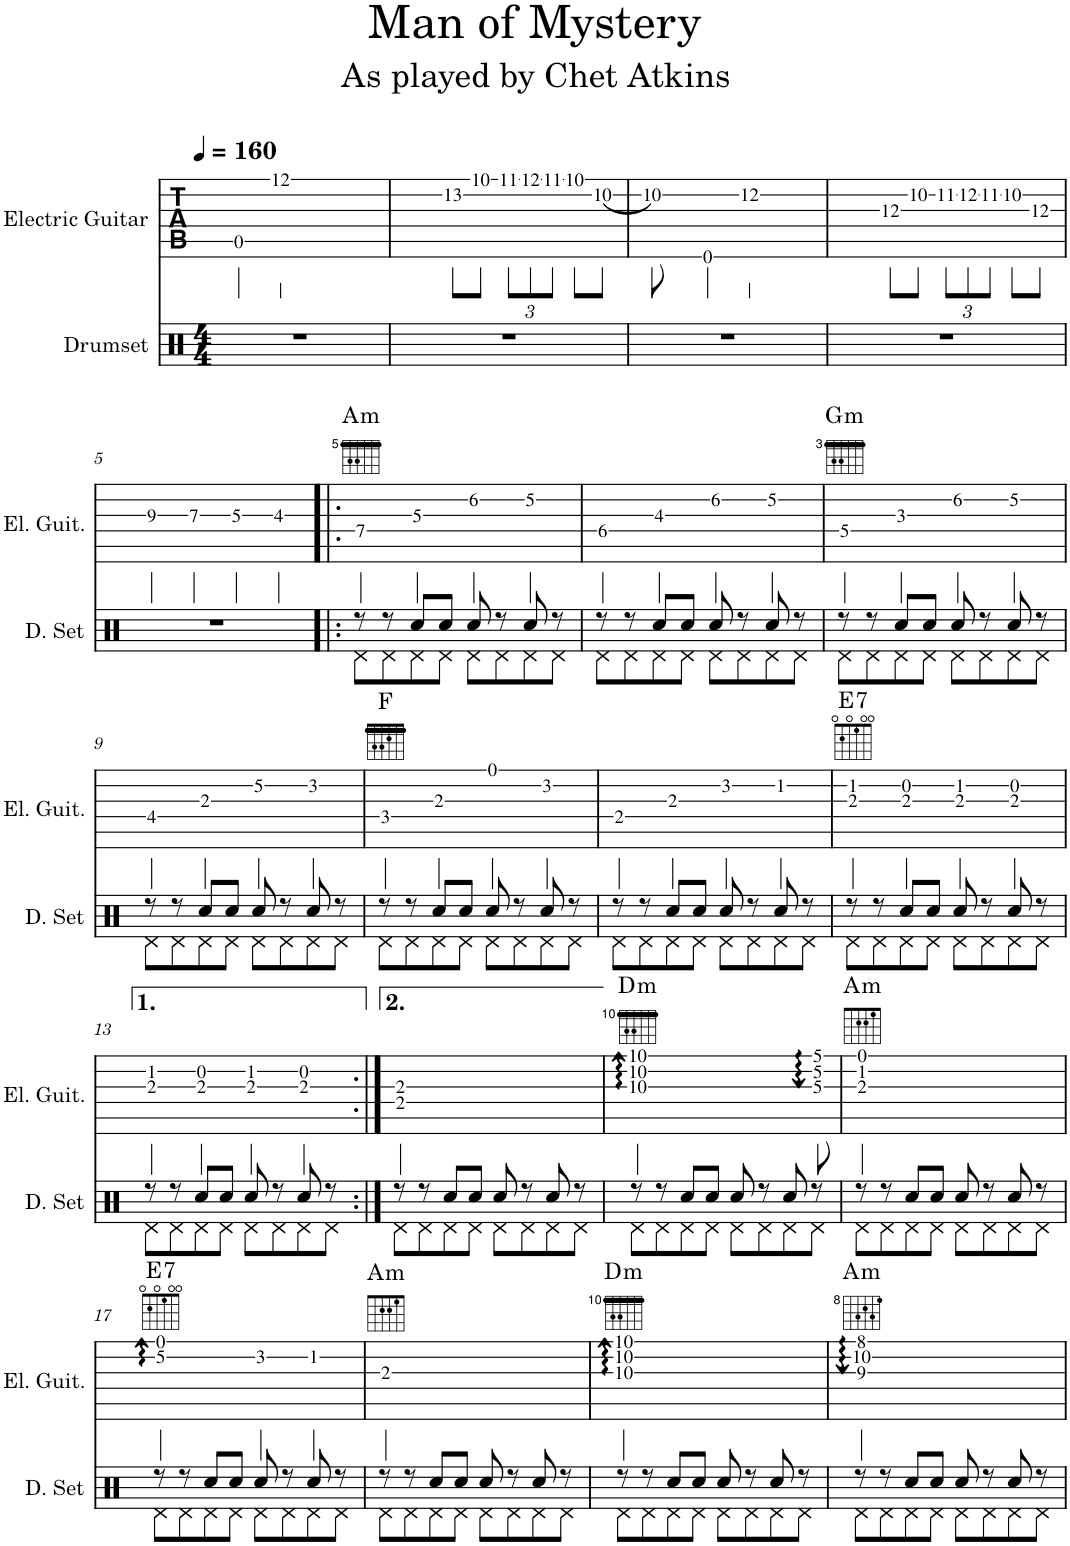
**kern	**kern	**harte
*part2	*part1	*part1
*staff2	*staff1	*
*I"Drumset	*I"Electric Guitar	*
*I'D. Set	*I'El. Guit.	*
*	*stria6	*
*clefX	*	*
*k[]	*k[]	*
*M4/4	*M4/4	*
*MM160	*MM160	*
=1	=1	=1
*	*^	*
1r	4r	4AA\	.
.	4r	2ee\	.
.	2r	.	.
.	.	4r	.
=2	=2	=2	=2
1r	4r	4ryy	.
.	4r	8cc\L	.
.	.	8dd\J	.
*	*	*Xbrackettup	*
.	4r	12ee-\L	.
.	.	12ee\	.
.	.	12ee-\J	.
.	4r	8dd\L	.
.	.	[8a\J	.
=3	=3	=3	=3
1r	4r	8a\]	.
.	.	8r	.
.	4r	4EE\	.
.	4r	2b\	.
.	4r	.	.
=4	=4	=4	=4
1r	4r	4r	.
.	4r	8g\L	.
.	.	8a\J	.
.	4r	12b-\L	.
.	.	12b\	.
.	.	12b-\J	.
.	4r	8a\L	.
.	.	8g\J	.
!!LO:LB:g=z	!!
=5	=5	=5	=5
1r	4r	4e\	.
.	4r	4d\	.
.	2r	4c\	.
.	.	4B\	.
=6!|:	=6!|:	=6!|:	=6!|:
*^	*	*	*
!	!	!	!	!LO:H:kt=m
8r	8Rd\L	1r	4A\	A:min
8r	8Rd\	.	.	.
8Rcc/L	8Rd\	.	4c\	.
8Rcc/J	8Rd\J	.	.	.
8Rcc/	8Rd\L	.	4f\	.
8r	8Rd\	.	.	.
8Rcc/	8Rd\	.	4e\	.
8r	8Rd\J	.	.	.
=7	=7	=7	=7	=7
8r	8Rd\L	1r	4G#\	.
8r	8Rd\	.	.	.
8Rcc/L	8Rd\	.	4B\	.
8Rcc/J	8Rd\J	.	.	.
8Rcc/	8Rd\L	.	4f\	.
8r	8Rd\	.	.	.
8Rcc/	8Rd\	.	4e\	.
8r	8Rd\J	.	.	.
=8	=8	=8	=8	=8
!	!	!	!	!LO:H:kt=m
8r	8Rd\L	1r	4G\	G:min
8r	8Rd\	.	.	.
8Rcc/L	8Rd\	.	4B-\	.
8Rcc/J	8Rd\J	.	.	.
8Rcc/	8Rd\L	.	4f\	.
8r	8Rd\	.	.	.
8Rcc/	8Rd\	.	4e\	.
8r	8Rd\J	.	.	.
!!LO:LB:g=z	!!
=9	=9	=9	=9	=9
8r	8Rd\L	1r	4F#\	.
8r	8Rd\	.	.	.
8Rcc/L	8Rd\	.	4A\	.
8Rcc/J	8Rd\J	.	.	.
8Rcc/	8Rd\L	.	4e\	.
8r	8Rd\	.	.	.
8Rcc/	8Rd\	.	4d\	.
8r	8Rd\J	.	.	.
=10	=10	=10	=10	=10
8r	8Rd\L	1r	4F\	F:maj
8r	8Rd\	.	.	.
8Rcc/L	8Rd\	.	4A\	.
8Rcc/J	8Rd\J	.	.	.
8Rcc/	8Rd\L	.	4e\	.
8r	8Rd\	.	.	.
8Rcc/	8Rd\	.	4d\	.
8r	8Rd\J	.	.	.
=11	=11	=11	=11	=11
8r	8Rd\L	1r	4E\	.
8r	8Rd\	.	.	.
8Rcc/L	8Rd\	.	4A\	.
8Rcc/J	8Rd\J	.	.	.
8Rcc/	8Rd\L	.	4d\	.
8r	8Rd\	.	.	.
8Rcc/	8Rd\	.	4c\	.
8r	8Rd\J	.	.	.
=12	=12	=12	=12	=12
!	!	!	!	!LO:H:kt=7
8r	8Rd\L	1r	4A\ 4c\	E:7
8r	8Rd\	.	.	.
8Rcc/L	8Rd\	.	4A\ 4B\	.
8Rcc/J	8Rd\J	.	.	.
8Rcc/	8Rd\L	.	4A\ 4c\	.
8r	8Rd\	.	.	.
8Rcc/	8Rd\	.	4A\ 4B\	.
8r	8Rd\J	.	.	.
!!LO:LB:g=z	!!
=13	=13	=13	=13	=13
8r	8Rd\L	1r	4A\ 4c\	.
8r	8Rd\	.	.	.
8Rcc/L	8Rd\	.	4A\ 4B\	.
8Rcc/J	8Rd\J	.	.	.
8Rcc/	8Rd\L	.	4A\ 4c\	.
8r	8Rd\	.	.	.
8Rcc/	8Rd\	.	4A\ 4B\	.
8r	8Rd\J	.	.	.
=14:|!	=14:|!	=14:|!	=14:|!	=14:|!
8r	8Rd\L	1r	4E\ 4A\	.
8r	8Rd\	.	.	.
8Rcc/L	8Rd\	.	4r	.
8Rcc/J	8Rd\J	.	.	.
8Rcc/	8Rd\L	.	2r	.
8r	8Rd\	.	.	.
8Rcc/	8Rd\	.	.	.
8r	8Rd\J	.	.	.
=15	=15	=15	=15	=15
!	!	!	!	!LO:H:kt=m
8r	8Rd\L	1r	4f\ 4a\ 4dd\	D:min
8r	8Rd\	.	.	.
8Rcc/L	8Rd\	.	4r	.
8Rcc/J	8Rd\J	.	.	.
8Rcc/	8Rd\L	.	4r	.
8r	8Rd\	.	.	.
8Rcc/	8Rd\	.	8r	.
8r	8Rd\J	.	8c\ 8e\ 8a\	.
=16	=16	=16	=16	=16
!	!	!	!	!LO:H:kt=m
8r	8Rd\L	1r	4A\ 4c\ 4e\	A:min
8r	8Rd\	.	.	.
8Rcc/L	8Rd\	.	4r	.
8Rcc/J	8Rd\J	.	.	.
8Rcc/	8Rd\L	.	2r	.
8r	8Rd\	.	.	.
8Rcc/	8Rd\	.	.	.
8r	8Rd\J	.	.	.
!!LO:LB:g=z	!!
=17	=17	=17	=17	=17
!	!	!	!	!LO:H:kt=7
8r	8Rd\L	1r	4e\ 4e\	E:7
8r	8Rd\	.	.	.
8Rcc/L	8Rd\	.	4r	.
8Rcc/J	8Rd\J	.	.	.
8Rcc/	8Rd\L	.	4d\	.
8r	8Rd\	.	.	.
8Rcc/	8Rd\	.	4c\	.
8r	8Rd\J	.	.	.
=18	=18	=18	=18	=18
!	!	!	!	!LO:H:kt=m
8r	8Rd\L	1r	4A\	A:min
8r	8Rd\	.	.	.
8Rcc/L	8Rd\	.	4r	.
8Rcc/J	8Rd\J	.	.	.
8Rcc/	8Rd\L	.	2r	.
8r	8Rd\	.	.	.
8Rcc/	8Rd\	.	.	.
8r	8Rd\J	.	.	.
=19	=19	=19	=19	=19
!	!	!	!	!LO:H:kt=m
8r	8Rd\L	1r	4f\ 4a\ 4dd\	D:min
8r	8Rd\	.	.	.
8Rcc/L	8Rd\	.	4r	.
8Rcc/J	8Rd\J	.	.	.
8Rcc/	8Rd\L	.	2r	.
8r	8Rd\	.	.	.
8Rcc/	8Rd\	.	.	.
8r	8Rd\J	.	.	.
=20	=20	=20	=20	=20
!	!	!	!	!LO:H:kt=m
8r	8Rd\L	1r	4e\ 4a\ 4cc\	A:min
8r	8Rd\	.	.	.
8Rcc/L	8Rd\	.	4r	.
8Rcc/J	8Rd\J	.	.	.
8Rcc/	8Rd\L	.	2r	.
8r	8Rd\	.	.	.
8Rcc/	8Rd\	.	.	.
8r	8Rd\J	.	.	.
*v	*v	*	*	*
*	*v	*v	*
=	=	=
*-	*-	*-
